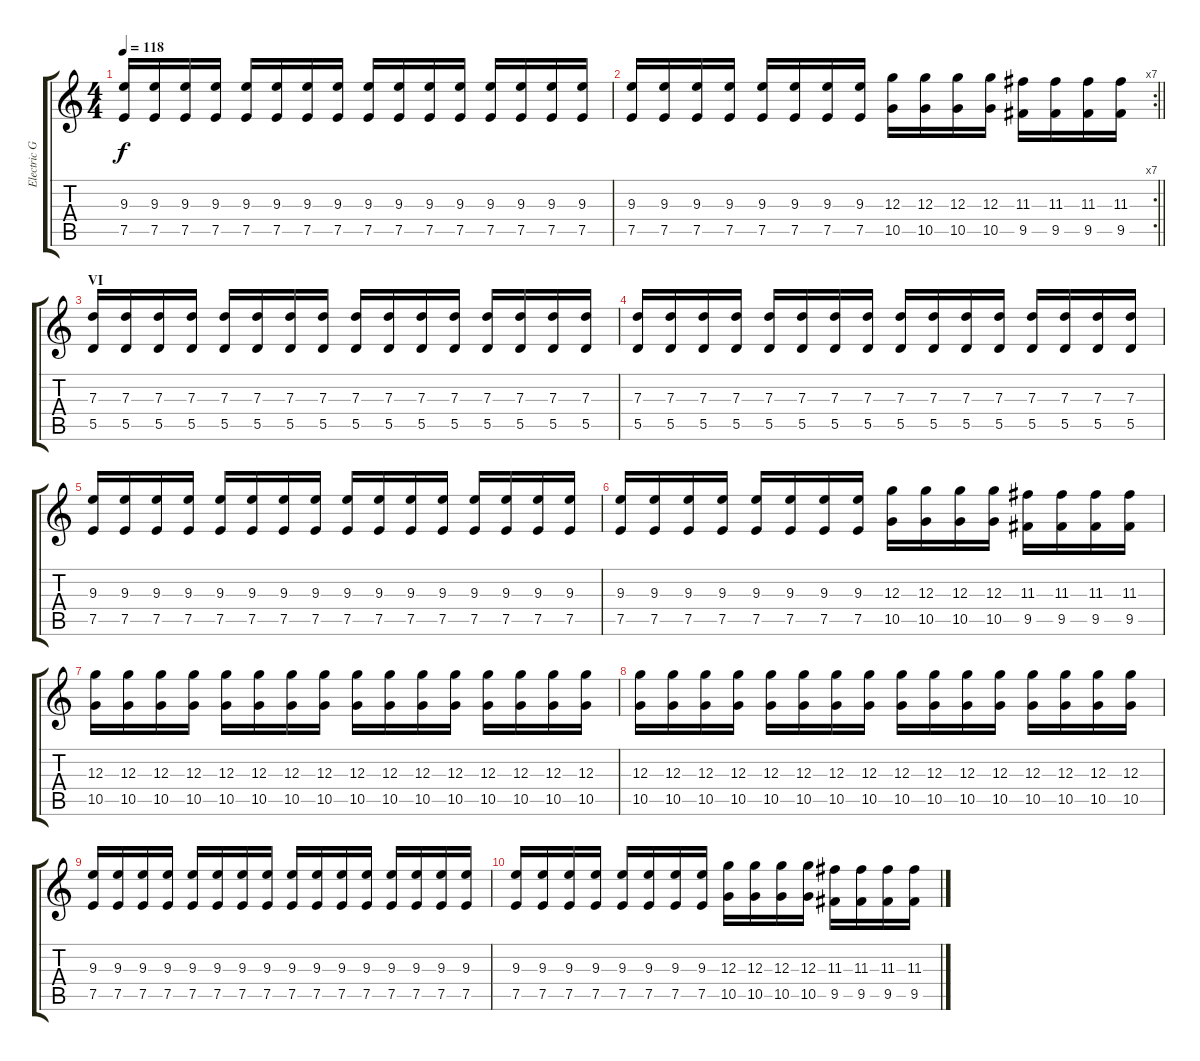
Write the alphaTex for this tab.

\track ("Electric Guitar" "Electric G") {instrument overdrivenguitar}
\staff {score tabs}
\tuning (E4 B3 G3 D3 A2 E2) {hide}
\ts (4 4)
\tempo 118
\clef g2
\ks c
(9.3 7.5).16{dy f} (9.3 7.5).16 (9.3 7.5).16 (9.3 7.5).16 (9.3 7.5).16 (9.3 7.5).16 (9.3 7.5).16 (9.3 7.5).16 (9.3 7.5).16 (9.3 7.5).16 (9.3 7.5).16 (9.3 7.5).16 (9.3 7.5).16 (9.3 7.5).16 (9.3 7.5).16 (9.3 7.5).16 |
\rc 7
\barLineRight lightlight
(9.3 7.5).16 (9.3 7.5).16 (9.3 7.5).16 (9.3 7.5).16 (9.3 7.5).16 (9.3 7.5).16 (9.3 7.5).16 (9.3 7.5).16 (12.3 10.5).16 (12.3 10.5).16 (12.3 10.5).16 (12.3 10.5).16 (11.3 9.5).16 (11.3 9.5).16 (11.3 9.5).16 (11.3 9.5).16{volume 16} |
\section ("" "VI")
(7.3 5.5).16 (7.3 5.5).16 (7.3 5.5).16 (7.3 5.5).16 (7.3 5.5).16 (7.3 5.5).16 (7.3 5.5).16 (7.3 5.5).16 (7.3 5.5).16 (7.3 5.5).16 (7.3 5.5).16 (7.3 5.5).16 (7.3 5.5).16 (7.3 5.5).16 (7.3 5.5).16 (7.3 5.5).16 |
(7.3 5.5).16 (7.3 5.5).16 (7.3 5.5).16 (7.3 5.5).16 (7.3 5.5).16 (7.3 5.5).16 (7.3 5.5).16 (7.3 5.5).16 (7.3 5.5).16 (7.3 5.5).16 (7.3 5.5).16 (7.3 5.5).16 (7.3 5.5).16 (7.3 5.5).16 (7.3 5.5).16 (7.3 5.5).16 |
(9.3 7.5).16 (9.3 7.5).16 (9.3 7.5).16 (9.3 7.5).16 (9.3 7.5).16 (9.3 7.5).16 (9.3 7.5).16 (9.3 7.5).16 (9.3 7.5).16 (9.3 7.5).16 (9.3 7.5).16 (9.3 7.5).16 (9.3 7.5).16 (9.3 7.5).16 (9.3 7.5).16 (9.3 7.5).16 |
(9.3 7.5).16 (9.3 7.5).16 (9.3 7.5).16 (9.3 7.5).16 (9.3 7.5).16 (9.3 7.5).16 (9.3 7.5).16 (9.3 7.5).16 (12.3 10.5).16 (12.3 10.5).16 (12.3 10.5).16 (12.3 10.5).16 (11.3 9.5).16 (11.3 9.5).16 (11.3 9.5).16 (11.3 9.5).16 |
(12.3 10.5).16 (12.3 10.5).16 (12.3 10.5).16 (12.3 10.5).16 (12.3 10.5).16 (12.3 10.5).16 (12.3 10.5).16 (12.3 10.5).16 (12.3 10.5).16 (12.3 10.5).16 (12.3 10.5).16 (12.3 10.5).16 (12.3 10.5).16 (12.3 10.5).16 (12.3 10.5).16 (12.3 10.5).16 |
(12.3 10.5).16 (12.3 10.5).16 (12.3 10.5).16 (12.3 10.5).16 (12.3 10.5).16 (12.3 10.5).16 (12.3 10.5).16 (12.3 10.5).16 (12.3 10.5).16 (12.3 10.5).16 (12.3 10.5).16 (12.3 10.5).16 (12.3 10.5).16 (12.3 10.5).16 (12.3 10.5).16 (12.3 10.5).16 |
(9.3 7.5).16 (9.3 7.5).16 (9.3 7.5).16 (9.3 7.5).16 (9.3 7.5).16 (9.3 7.5).16 (9.3 7.5).16 (9.3 7.5).16 (9.3 7.5).16 (9.3 7.5).16 (9.3 7.5).16 (9.3 7.5).16 (9.3 7.5).16 (9.3 7.5).16 (9.3 7.5).16 (9.3 7.5).16 |
(9.3 7.5).16{volume 0} (9.3 7.5).16 (9.3 7.5).16 (9.3 7.5).16 (9.3 7.5).16 (9.3 7.5).16 (9.3 7.5).16 (9.3 7.5).16 (12.3 10.5).16 (12.3 10.5).16 (12.3 10.5).16 (12.3 10.5).16 (11.3 9.5).16 (11.3 9.5).16 (11.3 9.5).16 (11.3 9.5).16
